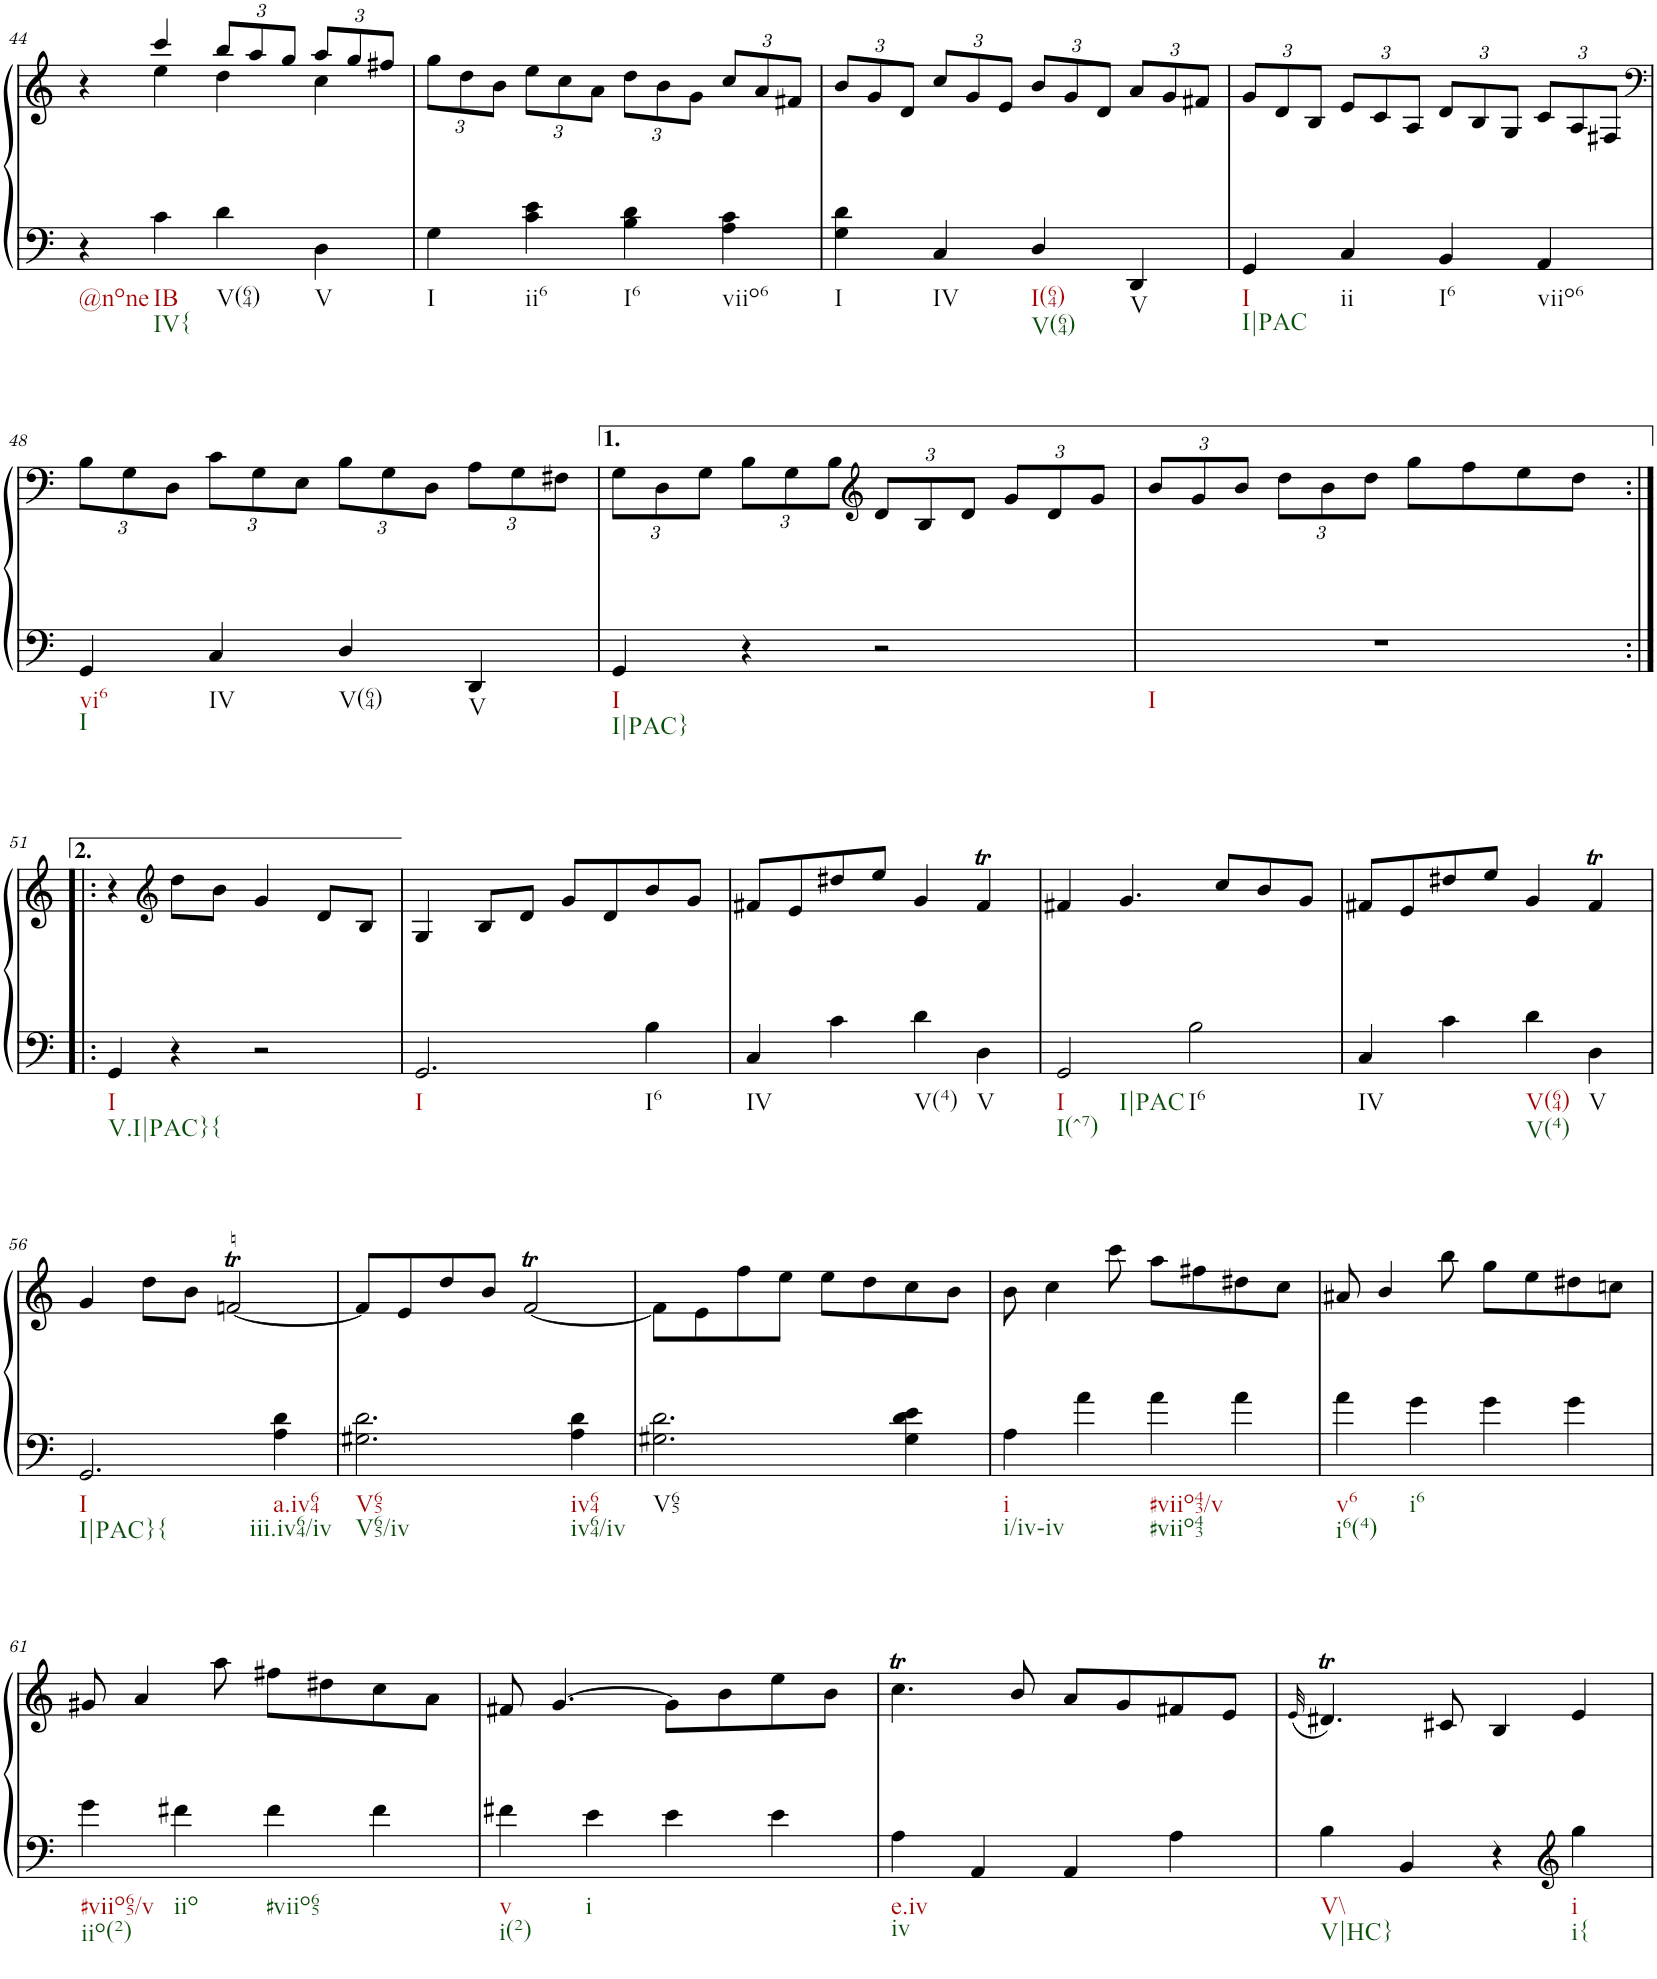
**kern	**kern
*part1	*part1
*staff2	*staff1
*I"Piano	*
*I'Pno.	*
!!LO:PB:g=z
*clefF4	*clefG2
*k[]	*k[]
*M2/2	*M2/2
*met(c|)	*met(c|)
=44	=44
*	*^
!LO:TX:b:t=@none	!	!
4r	4r	4ryy
!LO:TX:b:t=IB	!	!
!LO:TX:b:t=IV{	!	!
4c\	4ccc/	4ee\
*	*Xbrackettup	*
!LO:TX:b:t=V(64)	!	!
4d\	12bb/L	4dd\
.	12aa/	.
.	12gg/J	.
!LO:TX:b:t=V	!	!
4D\	12aa/L	4cc\
.	12gg/	.
.	12ff#X/J	.
*	*v	*v
=45	=45
!LO:TX:b:t=I	!
4G\	12gg\L
.	12dd\
.	12b\J
!LO:TX:b:t=ii6	!
4c\ 4e\	12ee\L
.	12cc\
.	12a\J
!LO:TX:b:t=I6	!
4B\ 4d\	12dd\L
.	12b\
.	12g\J
!LO:TX:b:t=viio6	!
4A\ 4c\	12cc/L
.	12a/
.	12f#X/J
=46	=46
!LO:TX:b:t=I	!
4G\ 4d\	12b/L
.	12g/
.	12d/J
!LO:TX:b:t=IV	!
4C/	12cc/L
.	12g/
.	12e/J
!LO:TX:b:t=I(64)	!
!LO:TX:b:t=V(64)	!
4D/	12b/L
.	12g/
.	12d/J
!LO:TX:b:t=V	!
4DD/	12a/L
.	12g/
.	12f#X/J
=47	=47
!LO:TX:b:t=I	!
!LO:TX:b:t=I|PAC	!
4GG/	12g/L
.	12d/
.	12B/J
!LO:TX:b:t=ii	!
4C/	12e/L
.	12c/
.	12A/J
!LO:TX:b:t=I6	!
4BB/	12d/L
.	12B/
.	12G/J
!LO:TX:b:t=viio6	!
4AA/	12c/L
.	12A/
.	12F#X/J
!!LO:LB:g=z
=48	=48
*	*clefF4
!LO:TX:b:t=vi6	!
!LO:TX:b:t=I	!
4GG/	12B\L
.	12G\
.	12D\J
!LO:TX:b:t=IV	!
4C/	12c\L
.	12G\
.	12E\J
!LO:TX:b:t=V(64)	!
4D/	12B\L
.	12G\
.	12D\J
!LO:TX:b:t=V	!
4DD/	12A\L
.	12G\
.	12F#X\J
=49	=49
!LO:TX:b:t=I	!
!LO:TX:b:t=I|PAC}	!
4GG/	12G\L
.	12D\
.	12G\J
4r	12B\L
.	12G\
.	12B\J
*	*clefG2
2r	12d/L
.	12B/
.	12d/J
.	12g/L
.	12d/
.	12g/J
=50	=50
!LO:TX:b:t=I	!
1r	12b/L
.	12g/
.	12b/J
.	12dd\L
.	12b\
.	12dd\J
.	8gg\L
.	8ff\
.	8ee\
.	8dd\J
!!LO:LB:g=z
=51:|!|:	=51:|!|:
!LO:TX:b:t=I	!
!LO:TX:b:t=V.I|PAC}{	!
4GG/	4r
*	*clefG2
4r	8dd\L
.	8b\J
2r	4g/
.	8d/L
.	8B/J
=52	=52
!LO:TX:b:t=I	!
2.GG/	4G/
.	8B/L
.	8d/J
.	8g/L
.	8d/
!LO:TX:b:t=I6	!
4B\	8b/
.	8g/J
=53	=53
!LO:TX:b:t=IV	!
4C/	8f#X/L
.	8e/
4c\	8dd#X/
.	8ee/J
!LO:TX:b:t=V(4)	!
4d\	4g/
!LO:TX:b:t=V	!
4D\	4f#t/
=54	=54
!LO:TX:b:t=I	!
!LO:TX:b:t=I(^7)	!
!LO:TX:b:t=I|PAC	!
2GG/	4f#X/
.	4.g/
!LO:TX:b:t=I6	!
2B\	.
.	8cc/L
.	8b/
.	8g/J
=55	=55
!LO:TX:b:t=IV	!
4C/	8f#X/L
.	8e/
4c\	8dd#X/
.	8ee/J
!LO:TX:b:t=V(64)	!
!LO:TX:b:t=V(4)	!
4d\	4g/
!LO:TX:b:t=V	!
4D\	4f#t/
!!LO:LB:g=z
=56	=56
!LO:TX:b:t=I	!
!LO:TX:b:t=I|PAC}{	!
2.GG/	4g/
.	8dd\L
.	8b\J
.	[2fnT/
!LO:TX:b:t=a.iv64	!
!LO:TX:b:t=iii.iv64/iv	!
4A\ 4d\	.
=57	=57
!LO:TX:b:t=V65	!
!LO:TX:b:t=V65/iv	!
2.G#X\ 2.d\	8f/L]
.	8e/
.	8dd/
.	8b/J
.	[<2fT/
!LO:TX:b:t=iv64	!
!LO:TX:b:t=iv64/iv	!
4A\ 4d\	.
=58	=58
!LO:TX:b:t=V65	!
2.G#X\ 2.d\	8f\L]
.	8e\
.	8ff\
.	8ee\J
.	8ee\L
.	8dd\
4G#\ 4d\ 4e\	8cc\
.	8b\J
=59	=59
!LO:TX:b:t=i	!
!LO:TX:b:t=i/iv-iv	!
4A\	8b\
.	4cc\
4a\	.
.	8ccc\
!LO:TX:b:t=#viio43/v	!
!LO:TX:b:t=#viio43	!
4a\	8aa\L
.	8ff#X\
4a\	8dd#X\
.	8cc\J
=60	=60
!LO:TX:b:t=v6	!
!LO:TX:b:t=i6(4)	!
4a\	8a#X/
.	4b/
!LO:TX:b:t=i6	!
4g\	.
.	8bb\
4g\	8gg\L
.	8ee\
4g\	8dd#X\
.	8ccn\J
!!LO:LB:g=z
=61	=61
!LO:TX:b:t=#viio65/v	!
!LO:TX:b:t=iio(2)	!
4g\	8g#X/
.	4a/
!LO:TX:b:t=iio	!
4f#X\	.
.	8aa\
!LO:TX:b:t=#viio65	!
4f#\	8ff#X\L
.	8dd#X\
4f#\	8cc\
.	8a\J
=62	=62
!LO:TX:b:t=v	!
!LO:TX:b:t=i(2)	!
4f#X\	8f#X/
.	[4.g/
!LO:TX:b:t=i	!
4e\	.
4e\	8g\L]
.	8b\
4e\	8ee\
.	8b\J
=63	=63
!LO:TX:b:t=e.iv	!
!LO:TX:b:t=iv	!
4A\	4.ccT\
4AA/	.
.	8b/
4AA/	8a/L
.	8g/
4A\	8f#X/
.	8e/J
=64	=64
.	(32qe/
!LO:TX:b:t=V\\	!
!LO:TX:b:t=V|HC}	!
4B\	4.d#Xt/)
4BB/	.
.	8c#X/
4r	4B/
*clefG2	*
!LO:TX:b:t=i	!
!LO:TX:b:t=i{	!
4gg\	4e/
=	=
*-	*-
